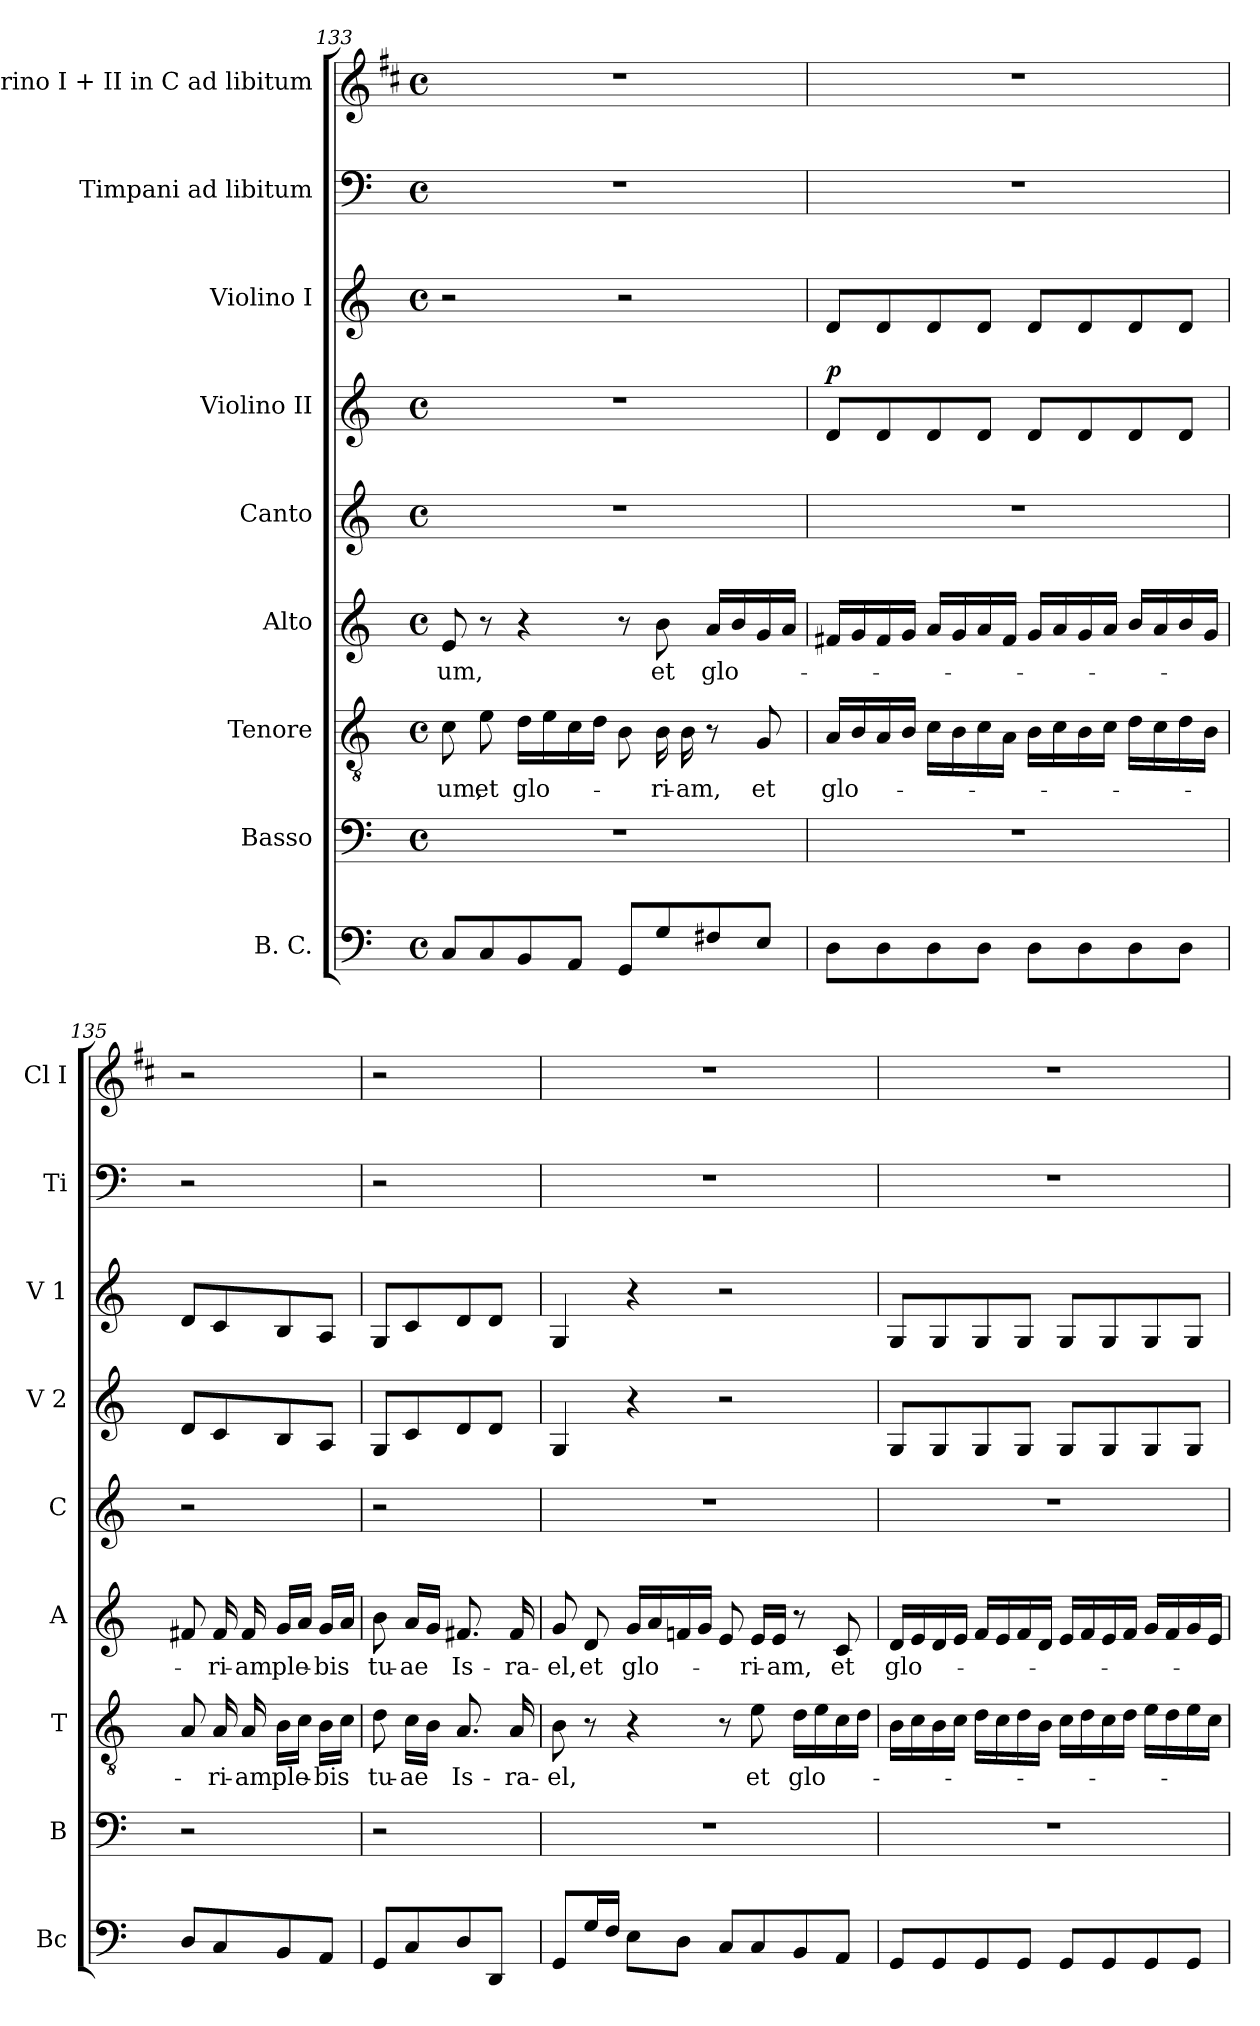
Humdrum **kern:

**kern	**kern	**kern	**text	**kern	**text	**kern	**kern	**dynam	**kern	**kern	**kern
*part9	*part8	*part7	*part7	*part6	*part6	*part5	*part4	*part4	*part3	*part2	*part1
*staff9	*staff8	*staff7	*staff7	*staff6	*staff6	*staff5	*staff4	*staff4	*staff3	*staff2	*staff1
*I"B. C.	*I"Basso	*I"Tenore	*	*I"Alto	*	*I"Canto	*I"Violino II	*	*I"Violino I	*I"Timpani ad libitum	*I"Clarino I + II in C ad libitum
*I'Bc	*I'B	*I'T	*	*I'A	*	*I'C	*I'V 2	*	*I'V 1	*I'Ti	*I'Cl I
!!LO:LB:g=z
*clefF4	*clefF4	*clefGv2	*	*clefG2	*	*clefG2	*clefG2	*	*clefG2	*clefF4	*clefG2
*	*	*	*	*	*	*	*	*	*	*	*ITrd1c2
*k[]	*k[]	*k[]	*	*k[]	*	*k[]	*k[]	*	*k[]	*k[]	*k[]
*M4/4	*M4/4	*M4/4	*	*M4/4	*	*M4/4	*M4/4	*	*M4/4	*M4/4	*M4/4
*met(c)	*met(c)	*met(c)	*	*met(c)	*	*met(c)	*met(c)	*	*met(c)	*met(c)	*met(c)
=133	=133	=133	=133	=133	=133	=133	=133	=133	=133	=133	=133
!	!	!	!LO:LY:b	!	!LO:LY:b	!	!	!	!	!	!
8C/L	1r	8c\	-um,	8e/	-um,	1r	1r	.	2r	1r	1r
!	!	!	!LO:LY:b	!	!	!	!	!	!	!	!
8C/	.	8e\	et	8r	.	.	.	.	.	.	.
!	!	!	!LO:LY:b	!	!	!	!	!	!	!	!
8BB/	.	16d\LL	glo-	4r	.	.	.	.	.	.	.
.	.	16e\	.	.	.	.	.	.	.	.	.
8AA/J	.	16c\	.	.	.	.	.	.	.	.	.
.	.	16d\JJ	.	.	.	.	.	.	.	.	.
8GG/L	.	8B\	.	8r	.	.	.	.	2r	.	.
!	!	!	!LO:LY:b	!	!LO:LY:b	!	!	!	!	!	!
8G/	.	16B\	-ri-	8b\	et	.	.	.	.	.	.
!	!	!	!LO:LY:b	!	!	!	!	!	!	!	!
.	.	16B\	-am,	.	.	.	.	.	.	.	.
!	!	!	!	!	!LO:LY:b	!	!	!	!	!	!
8F#X/	.	8r	.	16a/LL	glo-	.	.	.	.	.	.
.	.	.	.	16b/	.	.	.	.	.	.	.
!	!	!	!LO:LY:b	!	!	!	!	!	!	!	!
8E/J	.	8G/	et	16g/	.	.	.	.	.	.	.
.	.	.	.	16a/JJ	.	.	.	.	.	.	.
=134	=134	=134	=134	=134	=134	=134	=134	=134	=134	=134	=134
!	!	!	!LO:LY:b	!	!	!	!	!LO:DY:a	!	!	!
8D\L	1r	16A/LL	glo-	16f#X/LL	.	1r	8d/L	p	8d/L	1r	1r
.	.	16B/	.	16g/	.	.	.	.	.	.	.
8D\	.	16A/	.	16f#/	.	.	8d/	.	8d/	.	.
.	.	16B/JJ	.	16g/JJ	.	.	.	.	.	.	.
8D\	.	16c\LL	.	16a/LL	.	.	8d/	.	8d/	.	.
.	.	16B\	.	16g/	.	.	.	.	.	.	.
8D\J	.	16c\	.	16a/	.	.	8d/J	.	8d/J	.	.
.	.	16A\JJ	.	16f#/JJ	.	.	.	.	.	.	.
8D\L	.	16B\LL	.	16g/LL	.	.	8d/L	.	8d/L	.	.
.	.	16c\	.	16a/	.	.	.	.	.	.	.
8D\	.	16B\	.	16g/	.	.	8d/	.	8d/	.	.
.	.	16c\JJ	.	16a/JJ	.	.	.	.	.	.	.
8D\	.	16d\LL	.	16b/LL	.	.	8d/	.	8d/	.	.
.	.	16c\	.	16a/	.	.	.	.	.	.	.
8D\J	.	16d\	.	16b/	.	.	8d/J	.	8d/J	.	.
.	.	16B\JJ	.	16g/JJ	.	.	.	.	.	.	.
=135	=135	=135	=135	=135	=135	=135	=135	=135	=135	=135	=135
8D/L	2r	8A/	.	8f#X/	.	2r	8d/L	.	8d/L	2r	2r
!	!	!	!LO:LY:b	!	!LO:LY:b	!	!	!	!	!	!
8C/	.	16A/	-ri-	16f#/	-ri-	.	8c/	.	8c/	.	.
!	!	!	!LO:LY:b	!	!LO:LY:b	!	!	!	!	!	!
.	.	16A/	-am	16f#/	-am	.	.	.	.	.	.
!	!	!	!LO:LY:b	!	!LO:LY:b	!	!	!	!	!	!
8BB/	.	16B\LL	ple-	16g/LL	ple-	.	8B/	.	8B/	.	.
.	.	16c\JJ	.	16a/JJ	.	.	.	.	.	.	.
!	!	!	!LO:LY:b	!	!LO:LY:b	!	!	!	!	!	!
8AA/J	.	16B\LL	-bis	16g/LL	-bis	.	8A/J	.	8A/J	.	.
.	.	16c\JJ	.	16a/JJ	.	.	.	.	.	.	.
!!LO:LB:g=z
=135X1	=135X1	=135X1	=135X1	=135X1	=135X1	=135X1	=135X1	=135X1	=135X1	=135X1	=135X1
!	!	!	!LO:LY:b	!	!LO:LY:b	!	!	!	!	!	!
8GG/L	2r	8d\	tu-	8b\	tu-	2r	8G/L	.	8G/L	2r	2r
!	!	!	!LO:LY:b	!	!LO:LY:b	!	!	!	!	!	!
8C/	.	16c\LL	ae	16a/LL	ae	.	8c/	.	8c/	.	.
.	.	16B\JJ	.	16g/JJ	.	.	.	.	.	.	.
!	!	!	!LO:LY:b	!	!LO:LY:b	!	!	!	!	!	!
8D/	.	8.A/	Is-	8.f#X/	Is-	.	8d/	.	8d/	.	.
8DD/J	.	.	.	.	.	.	8d/J	.	8d/J	.	.
!	!	!	!LO:LY:b	!	!LO:LY:b	!	!	!	!	!	!
.	.	16A/	-ra-	16f#/	-ra-	.	.	.	.	.	.
=136	=136	=136	=136	=136	=136	=136	=136	=136	=136	=136	=136
!	!	!	!LO:LY:b	!	!LO:LY:b	!	!	!	!	!	!
8GG/L	1r	8B\	-el,	8g/	-el,	1r	4G/	.	4G/	1r	1r
!	!	!	!	!	!LO:LY:b	!	!	!	!	!	!
16G/L	.	8r	.	8d/	et	.	.	.	.	.	.
16F/JJ	.	.	.	.	.	.	.	.	.	.	.
!	!	!	!	!	!LO:LY:b	!	!	!	!	!	!
8E\L	.	4r	.	16g/LL	glo-	.	4r	.	4r	.	.
.	.	.	.	16a/	.	.	.	.	.	.	.
8D\J	.	.	.	16fn/	.	.	.	.	.	.	.
.	.	.	.	16g/JJ	.	.	.	.	.	.	.
8C/L	.	8r	.	8e/	.	.	2r	.	2r	.	.
!	!	!	!LO:LY:b	!	!LO:LY:b	!	!	!	!	!	!
8C/	.	8e\	et	16e/LL	-ri-	.	.	.	.	.	.
!	!	!	!	!	!LO:LY:b	!	!	!	!	!	!
.	.	.	.	16e/JJ	-am,	.	.	.	.	.	.
!	!	!	!LO:LY:b	!	!	!	!	!	!	!	!
8BB/	.	16d\LL	glo-	8r	.	.	.	.	.	.	.
.	.	16e\	.	.	.	.	.	.	.	.	.
!	!	!	!	!	!LO:LY:b	!	!	!	!	!	!
8AA/J	.	16c\	.	8c/	et	.	.	.	.	.	.
.	.	16d\JJ	.	.	.	.	.	.	.	.	.
=137	=137	=137	=137	=137	=137	=137	=137	=137	=137	=137	=137
!	!	!	!	!	!LO:LY:b	!	!	!	!	!	!
8GG/L	1r	16B\LL	.	16d/LL	glo-	1r	8G/L	.	8G/L	1r	1r
.	.	16c\	.	16e/	.	.	.	.	.	.	.
8GG/	.	16B\	.	16d/	.	.	8G/	.	8G/	.	.
.	.	16c\JJ	.	16e/JJ	.	.	.	.	.	.	.
8GG/	.	16d\LL	.	16f/LL	.	.	8G/	.	8G/	.	.
.	.	16c\	.	16e/	.	.	.	.	.	.	.
8GG/J	.	16d\	.	16f/	.	.	8G/J	.	8G/J	.	.
.	.	16B\JJ	.	16d/JJ	.	.	.	.	.	.	.
8GG/L	.	16c\LL	.	16e/LL	.	.	8G/L	.	8G/L	.	.
.	.	16d\	.	16f/	.	.	.	.	.	.	.
8GG/	.	16c\	.	16e/	.	.	8G/	.	8G/	.	.
.	.	16d\JJ	.	16f/JJ	.	.	.	.	.	.	.
8GG/	.	16e\LL	.	16g/LL	.	.	8G/	.	8G/	.	.
.	.	16d\	.	16f/	.	.	.	.	.	.	.
8GG/J	.	16e\	.	16g/	.	.	8G/J	.	8G/J	.	.
.	.	16c\JJ	.	16e/JJ	.	.	.	.	.	.	.
=	=	=	=	=	=	=	=	=	=	=	=
*-	*-	*-	*-	*-	*-	*-	*-	*-	*-	*-	*-
